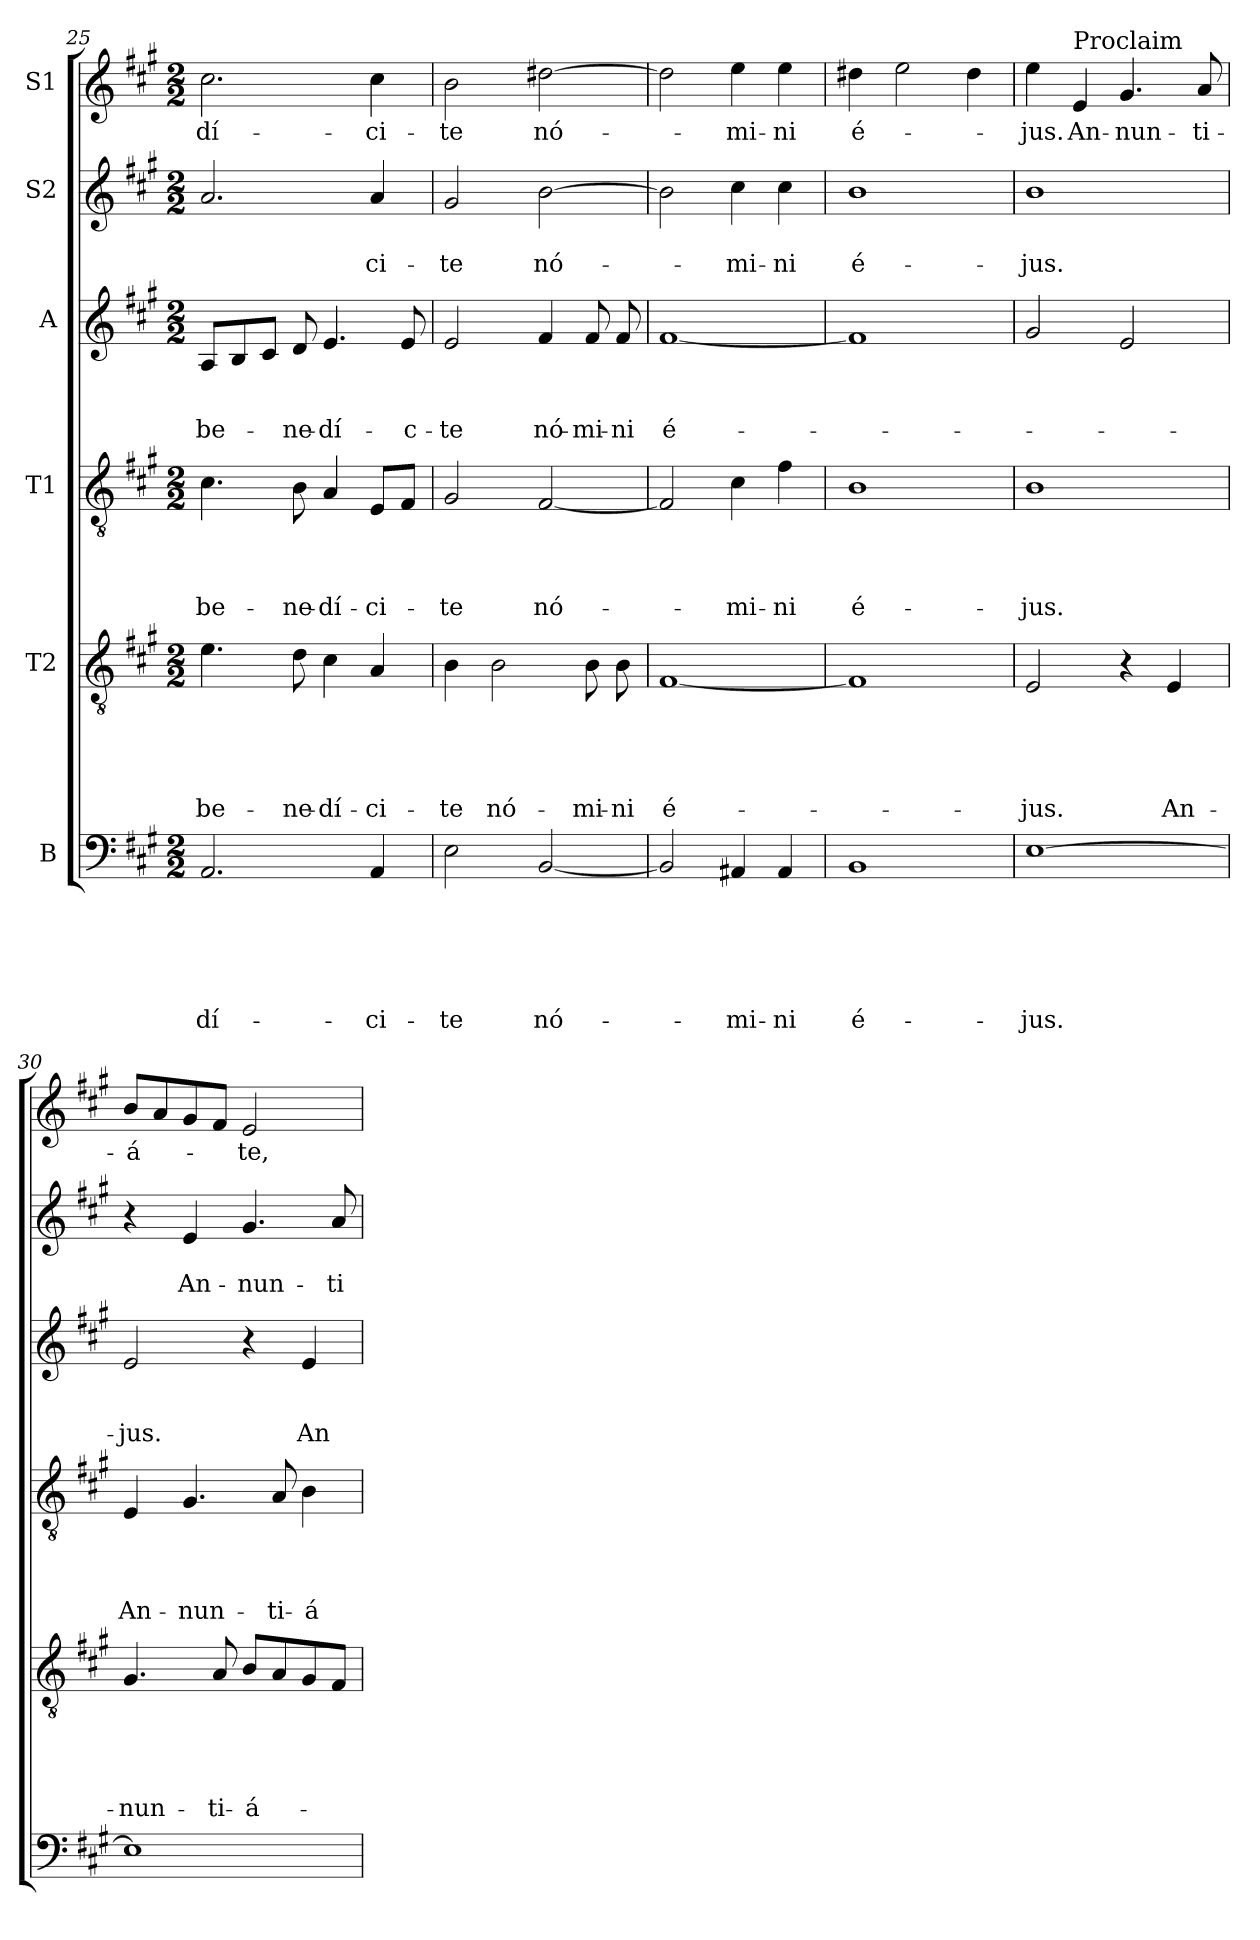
**kern	**text	**text	**text	**text	**text	**text	**kern	**text	**text	**text	**text	**text	**kern	**text	**text	**text	**text	**kern	**text	**text	**text	**kern	**text	**text	**kern	**text
*part6	*part6	*part6	*part6	*part6	*part6	*part6	*part5	*part5	*part5	*part5	*part5	*part5	*part4	*part4	*part4	*part4	*part4	*part3	*part3	*part3	*part3	*part2	*part2	*part2	*part1	*part1
*staff6	*staff6	*staff6	*staff6	*staff6	*staff6	*staff6	*staff5	*staff5	*staff5	*staff5	*staff5	*staff5	*staff4	*staff4	*staff4	*staff4	*staff4	*staff3	*staff3	*staff3	*staff3	*staff2	*staff2	*staff2	*staff1	*staff1
*I"B	*	*	*	*	*	*	*I"T2	*	*	*	*	*	*I"T1	*	*	*	*	*I"A	*	*	*	*I"S2	*	*	*I"S1	*
*clefF4	*	*	*	*	*	*	*clefGv2	*	*	*	*	*	*clefGv2	*	*	*	*	*clefG2	*	*	*	*clefG2	*	*	*clefG2	*
*k[f#c#g#]	*	*	*	*	*	*	*k[f#c#g#]	*	*	*	*	*	*k[f#c#g#]	*	*	*	*	*k[f#c#g#]	*	*	*	*k[f#c#g#]	*	*	*k[f#c#g#]	*
*A:	*	*	*	*	*	*	*A:	*	*	*	*	*	*A:	*	*	*	*	*A:	*	*	*	*A:	*	*	*A:	*
*M2/2	*	*	*	*	*	*	*M2/2	*	*	*	*	*	*M2/2	*	*	*	*	*M2/2	*	*	*	*M2/2	*	*	*M2/2	*
=25	=25	=25	=25	=25	=25	=25	=25	=25	=25	=25	=25	=25	=25	=25	=25	=25	=25	=25	=25	=25	=25	=25	=25	=25	=25	=25
!	!	!	!	!	!	!LO:LY:b	!	!	!	!	!	!LO:LY:b	!	!	!	!	!LO:LY:b	!	!	!	!LO:LY:b	!	!	!	!	!LO:LY:b
2.AA/	.	.	.	.	.	-dí-	4.e\	.	.	.	.	be-	4.c#\	.	.	.	be-	8A/L	.	.	be-	2.a/	.	.	2.cc#\	-dí-
.	.	.	.	.	.	.	.	.	.	.	.	.	.	.	.	.	.	8B/	.	.	.	.	.	.	.	.
.	.	.	.	.	.	.	.	.	.	.	.	.	.	.	.	.	.	8c#/J	.	.	.	.	.	.	.	.
!	!	!	!	!	!	!	!	!	!	!	!	!LO:LY:b	!	!	!	!	!LO:LY:b	!	!	!	!LO:LY:b	!	!	!	!	!
.	.	.	.	.	.	.	8d\	.	.	.	.	-ne-	8B\	.	.	.	-ne-	8d/	.	.	-ne-	.	.	.	.	.
!	!	!	!	!	!	!	!	!	!	!	!	!LO:LY:b	!	!	!	!	!LO:LY:b	!	!	!	!LO:LY:b	!	!	!	!	!
.	.	.	.	.	.	.	4c#\	.	.	.	.	-dí-	4A/	.	.	.	-dí-	4.e/	.	.	-dí-	.	.	.	.	.
!	!	!	!	!	!	!LO:LY:b	!	!	!	!	!	!LO:LY:b	!	!	!	!	!LO:LY:b	!	!	!	!	!	!	!LO:LY:b	!	!LO:LY:b
4AA/	.	.	.	.	.	-ci-	4A/	.	.	.	.	-ci-	8E/L	.	.	.	-ci-	.	.	.	.	4a/	.	-ci-	4cc#\	-ci-
!	!	!	!	!	!	!	!	!	!	!	!	!	!	!	!	!	!	!	!	!	!LO:LY:b	!	!	!	!	!
.	.	.	.	.	.	.	.	.	.	.	.	.	8F#/J	.	.	.	.	8e/	.	.	-c-	.	.	.	.	.
=26	=26	=26	=26	=26	=26	=26	=26	=26	=26	=26	=26	=26	=26	=26	=26	=26	=26	=26	=26	=26	=26	=26	=26	=26	=26	=26
!	!	!	!	!	!	!LO:LY:b	!	!	!	!	!	!LO:LY:b	!	!	!	!	!LO:LY:b	!	!	!	!LO:LY:b	!	!	!LO:LY:b	!	!LO:LY:b
2E\	.	.	.	.	.	-te	4B\	.	.	.	.	-te	2G#/	.	.	.	-te	2e/	.	.	-te	2g#/	.	-te	2b\	-te
!	!	!	!	!	!	!	!	!	!	!	!	!LO:LY:b	!	!	!	!	!	!	!	!	!	!	!	!	!	!
.	.	.	.	.	.	.	2B\	.	.	.	.	nó-	.	.	.	.	.	.	.	.	.	.	.	.	.	.
!	!	!	!	!	!	!LO:LY:b	!	!	!	!	!	!	!	!	!	!	!LO:LY:b	!	!	!	!LO:LY:b	!	!	!LO:LY:b	!	!LO:LY:b
[2BB/	.	.	.	.	.	nó-	.	.	.	.	.	.	[2F#/	.	.	.	nó-	4f#/	.	.	nó-	[2b\	.	nó-	[2dd#X\	nó-
!	!	!	!	!	!	!	!	!	!	!	!	!LO:LY:b	!	!	!	!	!	!	!	!	!LO:LY:b	!	!	!	!	!
.	.	.	.	.	.	.	8B\	.	.	.	.	-mi-	.	.	.	.	.	8f#/	.	.	-mi-	.	.	.	.	.
!	!	!	!	!	!	!	!	!	!	!	!	!LO:LY:b	!	!	!	!	!	!	!	!	!LO:LY:b	!	!	!	!	!
.	.	.	.	.	.	.	8B\	.	.	.	.	-ni	.	.	.	.	.	8f#/	.	.	-ni	.	.	.	.	.
!!LO:PB:g=z
=27	=27	=27	=27	=27	=27	=27	=27	=27	=27	=27	=27	=27	=27	=27	=27	=27	=27	=27	=27	=27	=27	=27	=27	=27	=27	=27
!	!	!	!	!	!	!	!	!	!	!	!	!LO:LY:b	!	!	!	!	!	!	!	!	!LO:LY:b	!	!	!	!	!
2BB/]	.	.	.	.	.	.	[1F#	.	.	.	.	é-	2F#/]	.	.	.	.	[1f#	.	.	é-	2b\]	.	.	2dd#\]	.
!	!	!	!	!	!	!LO:LY:b	!	!	!	!	!	!	!	!	!	!	!LO:LY:b	!	!	!	!	!	!	!LO:LY:b	!	!LO:LY:b
4AA#X/	.	.	.	.	.	-mi-	.	.	.	.	.	.	4c#\	.	.	.	-mi-	.	.	.	.	4cc#\	.	-mi-	4ee\	-mi-
!	!	!	!	!	!	!LO:LY:b	!	!	!	!	!	!	!	!	!	!	!LO:LY:b	!	!	!	!	!	!	!LO:LY:b	!	!LO:LY:b
4AA#/	.	.	.	.	.	-ni	.	.	.	.	.	.	4f#\	.	.	.	-ni	.	.	.	.	4cc#\	.	-ni	4ee\	-ni
=28	=28	=28	=28	=28	=28	=28	=28	=28	=28	=28	=28	=28	=28	=28	=28	=28	=28	=28	=28	=28	=28	=28	=28	=28	=28	=28
!	!	!	!	!	!	!LO:LY:b	!	!	!	!	!	!	!	!	!	!	!LO:LY:b	!	!	!	!	!	!	!LO:LY:b	!	!LO:LY:b
1BB	.	.	.	.	.	é-	1F#]	.	.	.	.	.	1B	.	.	.	é-	1f#]	.	.	.	1b	.	é-	4dd#X\	é-
.	.	.	.	.	.	.	.	.	.	.	.	.	.	.	.	.	.	.	.	.	.	.	.	.	2ee\	.
.	.	.	.	.	.	.	.	.	.	.	.	.	.	.	.	.	.	.	.	.	.	.	.	.	4dd#\	.
=29	=29	=29	=29	=29	=29	=29	=29	=29	=29	=29	=29	=29	=29	=29	=29	=29	=29	=29	=29	=29	=29	=29	=29	=29	=29	=29
!	!	!	!	!	!	!LO:LY:b	!	!	!	!	!	!LO:LY:b	!	!	!	!	!LO:LY:b	!	!	!	!	!	!	!LO:LY:b	!	!LO:LY:b
[1E	.	.	.	.	.	-jus.	2E/	.	.	.	.	-jus.	1B	.	.	.	-jus.	2g#/	.	.	.	1b	.	-jus.	4ee\	-jus.
!	!	!	!	!	!	!	!	!	!	!	!	!	!	!	!	!	!	!	!	!	!	!	!	!	!LO:TX:a:t=Proclaim	!
!	!	!	!	!	!	!	!	!	!	!	!	!	!	!	!	!	!	!	!	!	!	!	!	!	!	!LO:LY:b
.	.	.	.	.	.	.	.	.	.	.	.	.	.	.	.	.	.	.	.	.	.	.	.	.	4e/	An-
!	!	!	!	!	!	!	!	!	!	!	!	!	!	!	!	!	!	!	!	!	!	!	!	!	!	!LO:LY:b
.	.	.	.	.	.	.	4r	.	.	.	.	.	.	.	.	.	.	2e/	.	.	.	.	.	.	4.g#/	-nun-
!	!	!	!	!	!	!	!	!	!	!	!	!LO:LY:b	!	!	!	!	!	!	!	!	!	!	!	!	!	!
.	.	.	.	.	.	.	4E/	.	.	.	.	An-	.	.	.	.	.	.	.	.	.	.	.	.	.	.
!	!	!	!	!	!	!	!	!	!	!	!	!	!	!	!	!	!	!	!	!	!	!	!	!	!	!LO:LY:b
.	.	.	.	.	.	.	.	.	.	.	.	.	.	.	.	.	.	.	.	.	.	.	.	.	8a/	-ti-
=30	=30	=30	=30	=30	=30	=30	=30	=30	=30	=30	=30	=30	=30	=30	=30	=30	=30	=30	=30	=30	=30	=30	=30	=30	=30	=30
!	!	!	!	!	!	!	!	!	!	!	!	!LO:LY:b	!	!	!	!	!LO:LY:b	!	!	!	!LO:LY:b	!	!	!	!	!LO:LY:b
1E]	.	.	.	.	.	.	4.G#/	.	.	.	.	-nun-	4E/	.	.	.	An-	2e/	.	.	-jus.	4r	.	.	8b/L	-á-
.	.	.	.	.	.	.	.	.	.	.	.	.	.	.	.	.	.	.	.	.	.	.	.	.	8a/	.
!	!	!	!	!	!	!	!	!	!	!	!	!	!	!	!	!	!LO:LY:b	!	!	!	!	!	!	!LO:LY:b	!	!
.	.	.	.	.	.	.	.	.	.	.	.	.	4.G#/	.	.	.	-nun-	.	.	.	.	4e/	.	An-	8g#/	.
!	!	!	!	!	!	!	!	!	!	!	!	!LO:LY:b	!	!	!	!	!	!	!	!	!	!	!	!	!	!
.	.	.	.	.	.	.	8A/	.	.	.	.	-ti-	.	.	.	.	.	.	.	.	.	.	.	.	8f#/J	.
!	!	!	!	!	!	!	!	!	!	!	!	!LO:LY:b	!	!	!	!	!	!	!	!	!	!	!	!LO:LY:b	!	!LO:LY:b
.	.	.	.	.	.	.	8B/L	.	.	.	.	-á-	.	.	.	.	.	4r	.	.	.	4.g#/	.	-nun-	2e/	-te,
!	!	!	!	!	!	!	!	!	!	!	!	!	!	!	!	!	!LO:LY:b	!	!	!	!	!	!	!	!	!
.	.	.	.	.	.	.	8A/	.	.	.	.	.	8A/	.	.	.	-ti-	.	.	.	.	.	.	.	.	.
!	!	!	!	!	!	!	!	!	!	!	!	!	!	!	!	!	!LO:LY:b	!	!	!	!LO:LY:b	!	!	!	!	!
.	.	.	.	.	.	.	8G#/	.	.	.	.	.	4B\	.	.	.	-á-	4e/	.	.	An-	.	.	.	.	.
!	!	!	!	!	!	!	!	!	!	!	!	!	!	!	!	!	!	!	!	!	!	!	!	!LO:LY:b	!	!
.	.	.	.	.	.	.	8F#/J	.	.	.	.	.	.	.	.	.	.	.	.	.	.	8a/	.	-ti-	.	.
=	=	=	=	=	=	=	=	=	=	=	=	=	=	=	=	=	=	=	=	=	=	=	=	=	=	=
*-	*-	*-	*-	*-	*-	*-	*-	*-	*-	*-	*-	*-	*-	*-	*-	*-	*-	*-	*-	*-	*-	*-	*-	*-	*-	*-
